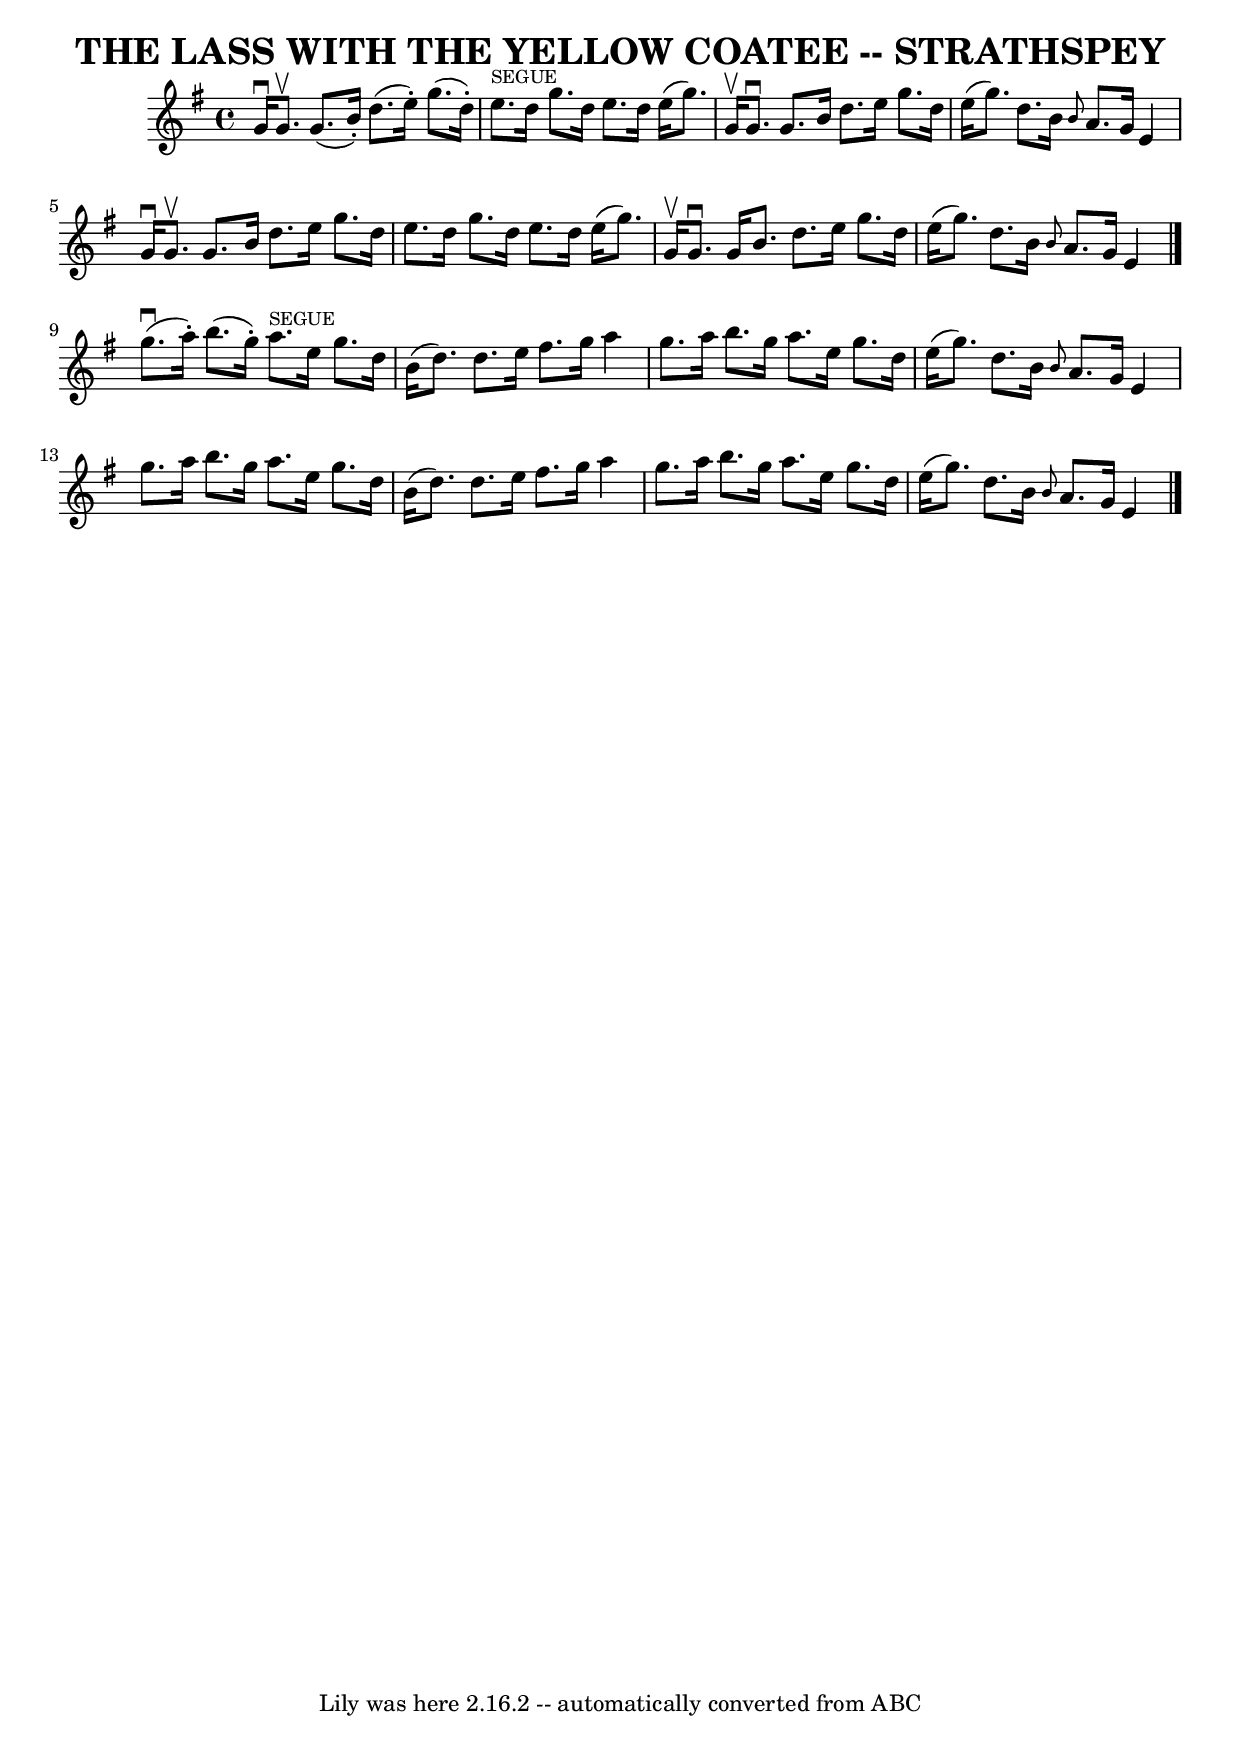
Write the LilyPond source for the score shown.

\version "2.16.2"
\include "Mammoth.ily"
\header {
	%% book = "Ryan's Mammoth Collection of Fiddle Tunes"
	composer = ""
	crossRefNumber = "1"
	footnotes = ""
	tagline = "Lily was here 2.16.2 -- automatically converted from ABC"
	title = "THE LASS WITH THE YELLOW COATEE -- STRATHSPEY"
}
voicedefault =  {


 \override Staff.TimeSignature #'style = #'C
 \time 4/4 
\key g \major g'16^\downbow g'8.^\upbow g'8. (b'16 -.)  
 d''8. (e''16 -.) g''8. (d''16 -.)   |
 e''8.^\segue   
d''16 g''8. d''16 e''8. d''16 e''16 (g''8.)   |
     
g'16^\upbow g'8.^\downbow g'8. b'16 d''8. e''16 g''8.    
d''16    |
 e''16 (g''8.) d''8. b'16  \grace { b'8  }   
a'8. g'16 e'4    |
 g'16^\downbow g'8.^\upbow g'8.    
b'16 d''8. e''16 g''8. d''16    |
 e''8. d''16 g''8.  
 d''16 e''8. d''16 e''16 (g''8.)   |
 g'16^\upbow   
g'8.^\downbow g'16 b'8. d''8. e''16 g''8. d''16    |
   
e''16 (g''8.) d''8. b'16  \grace { b'8  } a'8. g'16 e'4   
 \bar "|." g''8. (^\downbow a''16 -.) b''8. (g''16 -.)     
a''8.^\segue e''16 g''8. d''16    |
 b'16 (d''8.)   
d''8. e''16 fis''8. g''16 a''4    |
 g''8. a''16    
b''8. g''16 a''8. e''16 g''8. d''16    |
 e''16 (
g''8.) d''8. b'16  \grace { b'8  } a'8. g'16 e'4    |
 
 g''8. a''16 b''8. g''16 a''8. e''16 g''8. d''16    
|
 b'16 (d''8.) d''8. e''16 fis''8. g''16 a''4    
|
 g''8. a''16 b''8. g''16 a''8. e''16 g''8.    
d''16    |
 e''16 (g''8.) d''8. b'16  \grace { b'8  }   
a'8. g'16 e'4    \bar "|."   
}

\score{
    <<

	\context Staff="default"
	{
	    \voicedefault 
	}

    >>
	\layout {
	}
	\midi {}
}
